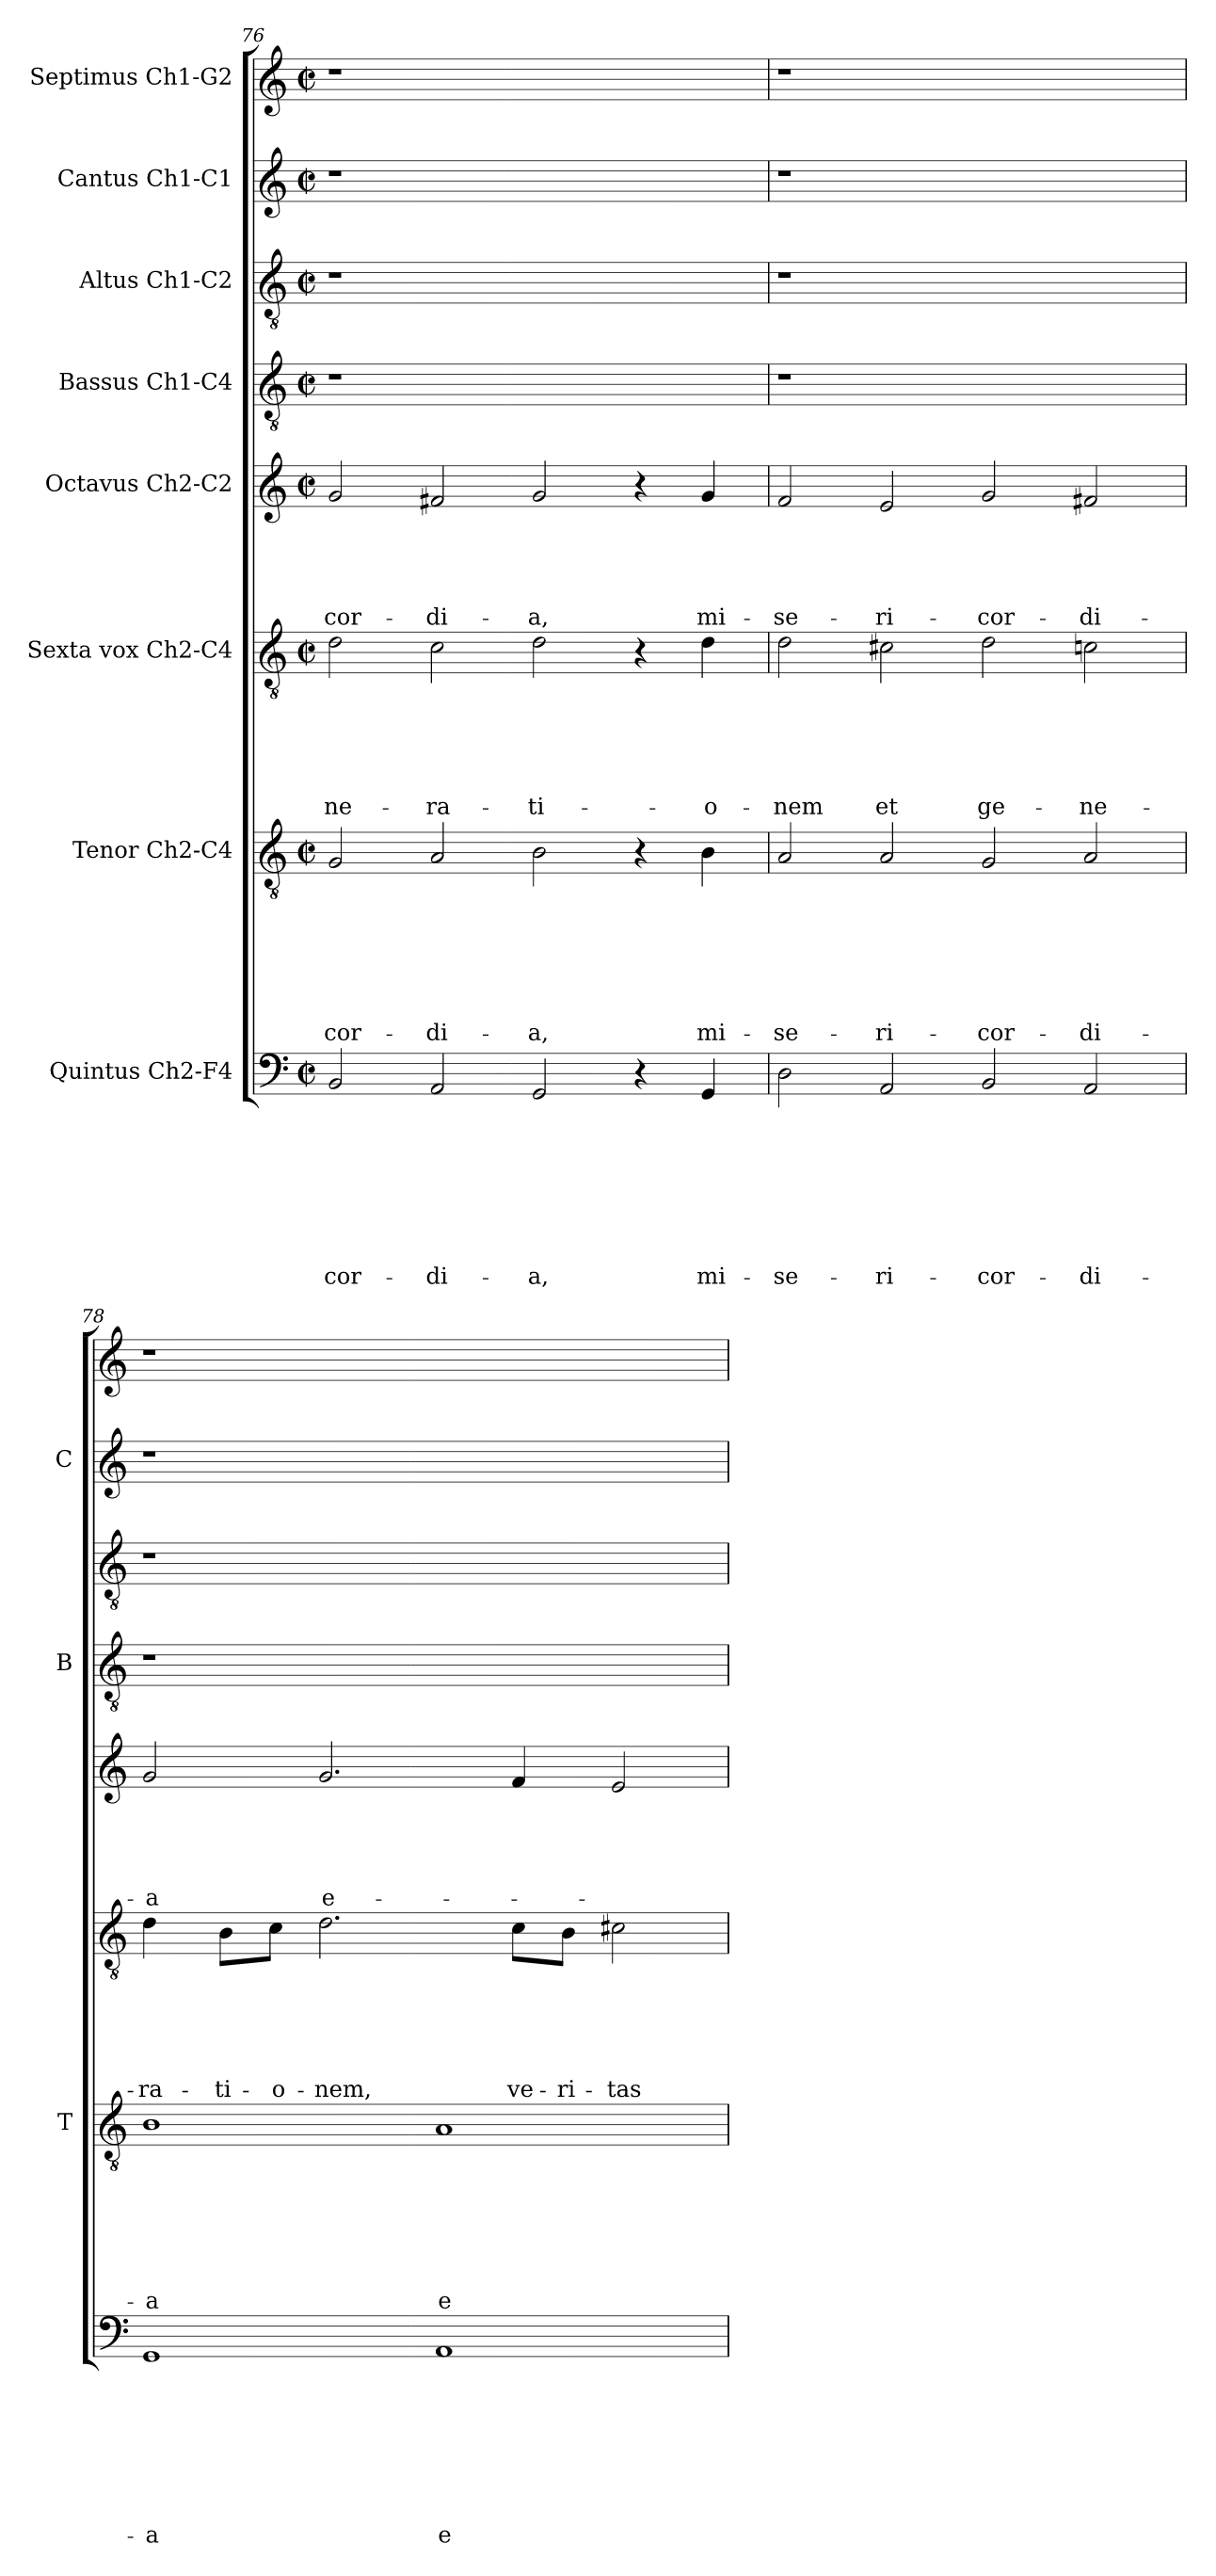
**kern	**text	**text	**text	**text	**text	**text	**text	**text	**kern	**text	**text	**text	**text	**text	**text	**text	**kern	**text	**text	**text	**text	**text	**text	**kern	**text	**text	**text	**text	**text	**kern	**kern	**kern	**kern
*part8	*part8	*part8	*part8	*part8	*part8	*part8	*part8	*part8	*part7	*part7	*part7	*part7	*part7	*part7	*part7	*part7	*part6	*part6	*part6	*part6	*part6	*part6	*part6	*part5	*part5	*part5	*part5	*part5	*part5	*part4	*part3	*part2	*part1
*staff8	*staff8	*staff8	*staff8	*staff8	*staff8	*staff8	*staff8	*staff8	*staff7	*staff7	*staff7	*staff7	*staff7	*staff7	*staff7	*staff7	*staff6	*staff6	*staff6	*staff6	*staff6	*staff6	*staff6	*staff5	*staff5	*staff5	*staff5	*staff5	*staff5	*staff4	*staff3	*staff2	*staff1
*I"Quintus Ch2-F4	*	*	*	*	*	*	*	*	*I"Tenor Ch2-C4	*	*	*	*	*	*	*	*I"Sexta vox  Ch2-C4	*	*	*	*	*	*	*I"Octavus Ch2-C2	*	*	*	*	*	*I"Bassus  Ch1-C4	*I"Altus Ch1-C2	*I"Cantus Ch1-C1	*I"Septimus Ch1-G2
*	*	*	*	*	*	*	*	*	*I'T	*	*	*	*	*	*	*	*	*	*	*	*	*	*	*	*	*	*	*	*	*I'B	*	*I'C	*
*clefF4	*	*	*	*	*	*	*	*	*clefGv2	*	*	*	*	*	*	*	*clefGv2	*	*	*	*	*	*	*clefG2	*	*	*	*	*	*clefGv2	*clefGv2	*clefG2	*clefG2
*k[]	*	*	*	*	*	*	*	*	*k[]	*	*	*	*	*	*	*	*k[]	*	*	*	*	*	*	*k[]	*	*	*	*	*	*k[]	*k[]	*k[]	*k[]
*C:	*	*	*	*	*	*	*	*	*C:	*	*	*	*	*	*	*	*C:	*	*	*	*	*	*	*C:	*	*	*	*	*	*C:	*C:	*C:	*C:
*M2/2	*	*	*	*	*	*	*	*	*M2/2	*	*	*	*	*	*	*	*M2/2	*	*	*	*	*	*	*M2/2	*	*	*	*	*	*M2/2	*M2/2	*M2/2	*M2/2
*met(c|)	*	*	*	*	*	*	*	*	*met(c|)	*	*	*	*	*	*	*	*met(c|)	*	*	*	*	*	*	*met(c|)	*	*	*	*	*	*met(c|)	*met(c|)	*met(c|)	*met(c|)
=76	=76	=76	=76	=76	=76	=76	=76	=76	=76	=76	=76	=76	=76	=76	=76	=76	=76	=76	=76	=76	=76	=76	=76	=76	=76	=76	=76	=76	=76	=76	=76	=76	=76
!	!	!	!	!	!	!	!	!LO:LY:b	!	!	!	!	!	!	!	!LO:LY:b	!	!	!	!	!	!	!LO:LY:b	!	!	!	!	!	!LO:LY:b	!	!	!	!
2BB/	.	.	.	.	.	.	.	-cor-	2G/	.	.	.	.	.	.	-cor-	2d\	.	.	.	.	.	-ne-	2g/	.	.	.	.	-cor-	1r	1r	1r	1r
!	!	!	!	!	!	!	!	!LO:LY:b	!	!	!	!	!	!	!	!LO:LY:b	!	!	!	!	!	!	!LO:LY:b	!	!	!	!	!	!LO:LY:b	!	!	!	!
2AA/	.	.	.	.	.	.	.	-di-	2A/	.	.	.	.	.	.	-di-	2c\	.	.	.	.	.	-ra-	2f#X/	.	.	.	.	-di-	.	.	.	.
!	!	!	!	!	!	!	!	!LO:LY:b	!	!	!	!	!	!	!	!LO:LY:b	!	!	!	!	!	!	!LO:LY:b	!	!	!	!	!	!LO:LY:b	!	!	!	!
2GG/	.	.	.	.	.	.	.	-a,	2B\	.	.	.	.	.	.	-a,	2d\	.	.	.	.	.	-ti-	2g/	.	.	.	.	-a,	1ryy	1ryy	1ryy	1ryy
4r	.	.	.	.	.	.	.	.	4r	.	.	.	.	.	.	.	4r	.	.	.	.	.	.	4r	.	.	.	.	.	.	.	.	.
!	!	!	!	!	!	!	!	!LO:LY:b	!	!	!	!	!	!	!	!LO:LY:b	!	!	!	!	!	!	!LO:LY:b	!	!	!	!	!	!LO:LY:b	!	!	!	!
4GG/	.	.	.	.	.	.	.	mi-	4B\	.	.	.	.	.	.	mi-	4d\	.	.	.	.	.	-o-	4g/	.	.	.	.	mi-	.	.	.	.
=77	=77	=77	=77	=77	=77	=77	=77	=77	=77	=77	=77	=77	=77	=77	=77	=77	=77	=77	=77	=77	=77	=77	=77	=77	=77	=77	=77	=77	=77	=77	=77	=77	=77
!	!	!	!	!	!	!	!	!LO:LY:b	!	!	!	!	!	!	!	!LO:LY:b	!	!	!	!	!	!	!LO:LY:b	!	!	!	!	!	!LO:LY:b	!	!	!	!
2D\	.	.	.	.	.	.	.	-se-	2A/	.	.	.	.	.	.	-se-	2d\	.	.	.	.	.	-nem	2f/	.	.	.	.	-se-	1r	1r	1r	1r
!	!	!	!	!	!	!	!	!LO:LY:b	!	!	!	!	!	!	!	!LO:LY:b	!	!	!	!	!	!	!LO:LY:b	!	!	!	!	!	!LO:LY:b	!	!	!	!
2AA/	.	.	.	.	.	.	.	-ri-	2A/	.	.	.	.	.	.	-ri-	2c#X\	.	.	.	.	.	et	2e/	.	.	.	.	-ri-	.	.	.	.
!	!	!	!	!	!	!	!	!LO:LY:b	!	!	!	!	!	!	!	!LO:LY:b	!	!	!	!	!	!	!LO:LY:b	!	!	!	!	!	!LO:LY:b	!	!	!	!
2BB/	.	.	.	.	.	.	.	-cor-	2G/	.	.	.	.	.	.	-cor-	2d\	.	.	.	.	.	ge-	2g/	.	.	.	.	-cor-	1ryy	1ryy	1ryy	1ryy
!	!	!	!	!	!	!	!	!LO:LY:b	!	!	!	!	!	!	!	!LO:LY:b	!	!	!	!	!	!	!LO:LY:b	!	!	!	!	!	!LO:LY:b	!	!	!	!
2AA/	.	.	.	.	.	.	.	-di-	2A/	.	.	.	.	.	.	-di-	2c\	.	.	.	.	.	-ne-	2f#X/	.	.	.	.	-di-	.	.	.	.
=78	=78	=78	=78	=78	=78	=78	=78	=78	=78	=78	=78	=78	=78	=78	=78	=78	=78	=78	=78	=78	=78	=78	=78	=78	=78	=78	=78	=78	=78	=78	=78	=78	=78
!	!	!	!	!	!	!	!	!LO:LY:b	!	!	!	!	!	!	!	!LO:LY:b	!	!	!	!	!	!	!LO:LY:b	!	!	!	!	!	!LO:LY:b	!	!	!	!
1GG	.	.	.	.	.	.	.	-a	1B	.	.	.	.	.	.	-a	4d\	.	.	.	.	.	-ra-	2g/	.	.	.	.	-a	1r	1r	1r	1r
!	!	!	!	!	!	!	!	!	!	!	!	!	!	!	!	!	!	!	!	!	!	!	!LO:LY:b	!	!	!	!	!	!	!	!	!	!
.	.	.	.	.	.	.	.	.	.	.	.	.	.	.	.	.	8B\L	.	.	.	.	.	-ti-	.	.	.	.	.	.	.	.	.	.
!	!	!	!	!	!	!	!	!	!	!	!	!	!	!	!	!	!	!	!	!	!	!	!LO:LY:b	!	!	!	!	!	!	!	!	!	!
.	.	.	.	.	.	.	.	.	.	.	.	.	.	.	.	.	8c\J	.	.	.	.	.	-o-	.	.	.	.	.	.	.	.	.	.
!	!	!	!	!	!	!	!	!	!	!	!	!	!	!	!	!	!	!	!	!	!	!	!LO:LY:b	!	!	!	!	!	!LO:LY:b	!	!	!	!
.	.	.	.	.	.	.	.	.	.	.	.	.	.	.	.	.	2.d\	.	.	.	.	.	-nem,	2.g/	.	.	.	.	e-	.	.	.	.
!	!	!	!	!	!	!	!	!LO:LY:b	!	!	!	!	!	!	!	!LO:LY:b	!	!	!	!	!	!	!	!	!	!	!	!	!	!	!	!	!
1AA	.	.	.	.	.	.	.	e-	1A	.	.	.	.	.	.	e-	.	.	.	.	.	.	.	.	.	.	.	.	.	1ryy	1ryy	1ryy	1ryy
!	!	!	!	!	!	!	!	!	!	!	!	!	!	!	!	!	!	!	!	!	!	!	!LO:LY:b	!	!	!	!	!	!	!	!	!	!
.	.	.	.	.	.	.	.	.	.	.	.	.	.	.	.	.	8c\L	.	.	.	.	.	ve-	4f/	.	.	.	.	.	.	.	.	.
!	!	!	!	!	!	!	!	!	!	!	!	!	!	!	!	!	!	!	!	!	!	!	!LO:LY:b	!	!	!	!	!	!	!	!	!	!
.	.	.	.	.	.	.	.	.	.	.	.	.	.	.	.	.	8B\J	.	.	.	.	.	-ri-	.	.	.	.	.	.	.	.	.	.
!	!	!	!	!	!	!	!	!	!	!	!	!	!	!	!	!	!	!	!	!	!	!	!LO:LY:b	!	!	!	!	!	!	!	!	!	!
.	.	.	.	.	.	.	.	.	.	.	.	.	.	.	.	.	2c#X\	.	.	.	.	.	-tas	2e/	.	.	.	.	.	.	.	.	.
=	=	=	=	=	=	=	=	=	=	=	=	=	=	=	=	=	=	=	=	=	=	=	=	=	=	=	=	=	=	=	=	=	=
*-	*-	*-	*-	*-	*-	*-	*-	*-	*-	*-	*-	*-	*-	*-	*-	*-	*-	*-	*-	*-	*-	*-	*-	*-	*-	*-	*-	*-	*-	*-	*-	*-	*-
